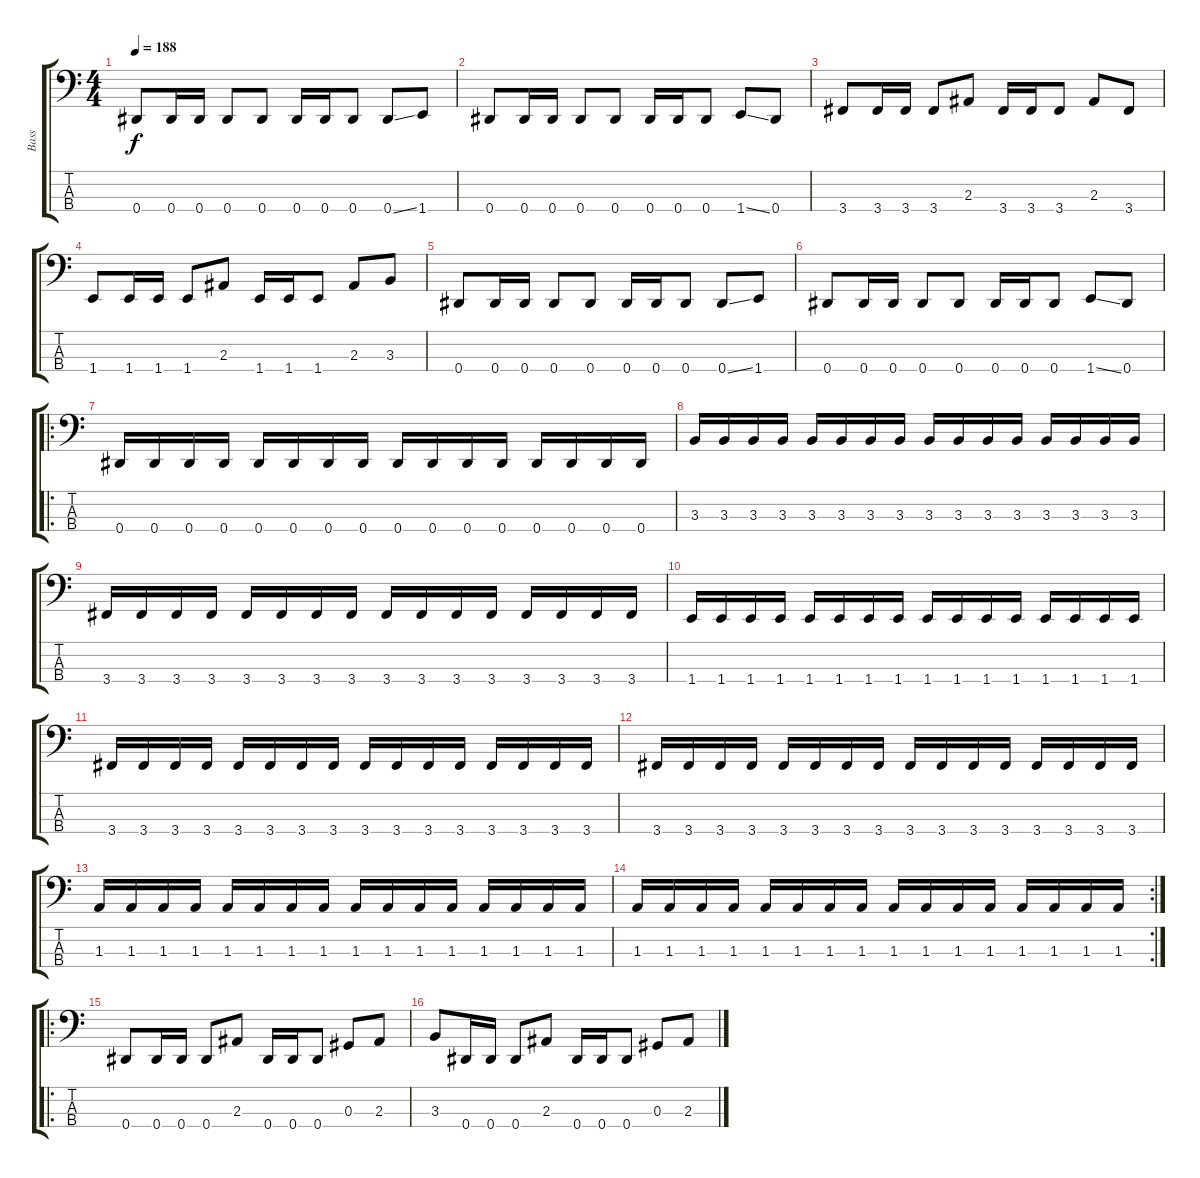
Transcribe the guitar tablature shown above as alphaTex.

\track ("Bass" "Bass") {instrument electricbassfinger}
\staff {score tabs}
\tuning (Gb2 Db2 Ab1 Eb1) {hide}
\ts (4 4)
\tempo 188
\clef f4
\ks c
0.4.8{dy f} 0.4.16 0.4.16 0.4.8 0.4.8 0.4.16 0.4.16 0.4.8 0.4{ss}.8 1.4.8 |
0.4.8 0.4.16 0.4.16 0.4.8 0.4.8 0.4.16 0.4.16 0.4.8 1.4{ss}.8 0.4.8 |
3.4.8 3.4.16 3.4.16 3.4.8 2.3.8 3.4.16 3.4.16 3.4.8 2.3.8 3.4.8 |
1.4.8 1.4.16 1.4.16 1.4.8 2.3.8 1.4.16 1.4.16 1.4.8 2.3.8 3.3.8 |
0.4.8 0.4.16 0.4.16 0.4.8 0.4.8 0.4.16 0.4.16 0.4.8 0.4{ss}.8 1.4.8 |
0.4.8 0.4.16 0.4.16 0.4.8 0.4.8 0.4.16 0.4.16 0.4.8 1.4{ss}.8 0.4.8 |
\ro
0.4.16 0.4.16 0.4.16 0.4.16 0.4.16 0.4.16 0.4.16 0.4.16 0.4.16 0.4.16 0.4.16 0.4.16 0.4.16 0.4.16 0.4.16 0.4.16 |
3.3.16 3.3.16 3.3.16 3.3.16 3.3.16 3.3.16 3.3.16 3.3.16 3.3.16 3.3.16 3.3.16 3.3.16 3.3.16 3.3.16 3.3.16 3.3.16 |
3.4.16 3.4.16 3.4.16 3.4.16 3.4.16 3.4.16 3.4.16 3.4.16 3.4.16 3.4.16 3.4.16 3.4.16 3.4.16 3.4.16 3.4.16 3.4.16 |
1.4.16 1.4.16 1.4.16 1.4.16 1.4.16 1.4.16 1.4.16 1.4.16 1.4.16 1.4.16 1.4.16 1.4.16 1.4.16 1.4.16 1.4.16 1.4.16 |
3.4.16 3.4.16 3.4.16 3.4.16 3.4.16 3.4.16 3.4.16 3.4.16 3.4.16 3.4.16 3.4.16 3.4.16 3.4.16 3.4.16 3.4.16 3.4.16 |
3.4.16 3.4.16 3.4.16 3.4.16 3.4.16 3.4.16 3.4.16 3.4.16 3.4.16 3.4.16 3.4.16 3.4.16 3.4.16 3.4.16 3.4.16 3.4.16 |
1.3.16 1.3.16 1.3.16 1.3.16 1.3.16 1.3.16 1.3.16 1.3.16 1.3.16 1.3.16 1.3.16 1.3.16 1.3.16 1.3.16 1.3.16 1.3.16 |
\rc 2
1.3.16 1.3.16 1.3.16 1.3.16 1.3.16 1.3.16 1.3.16 1.3.16 1.3.16 1.3.16 1.3.16 1.3.16 1.3.16 1.3.16 1.3.16 1.3.16 |
\ro
0.4.8 0.4.16 0.4.16 0.4.8 2.3.8 0.4.16 0.4.16 0.4.8 0.3.8 2.3.8 |
3.3.8 0.4.16 0.4.16 0.4.8 2.3.8 0.4.16 0.4.16 0.4.8 0.3.8 2.3.8
